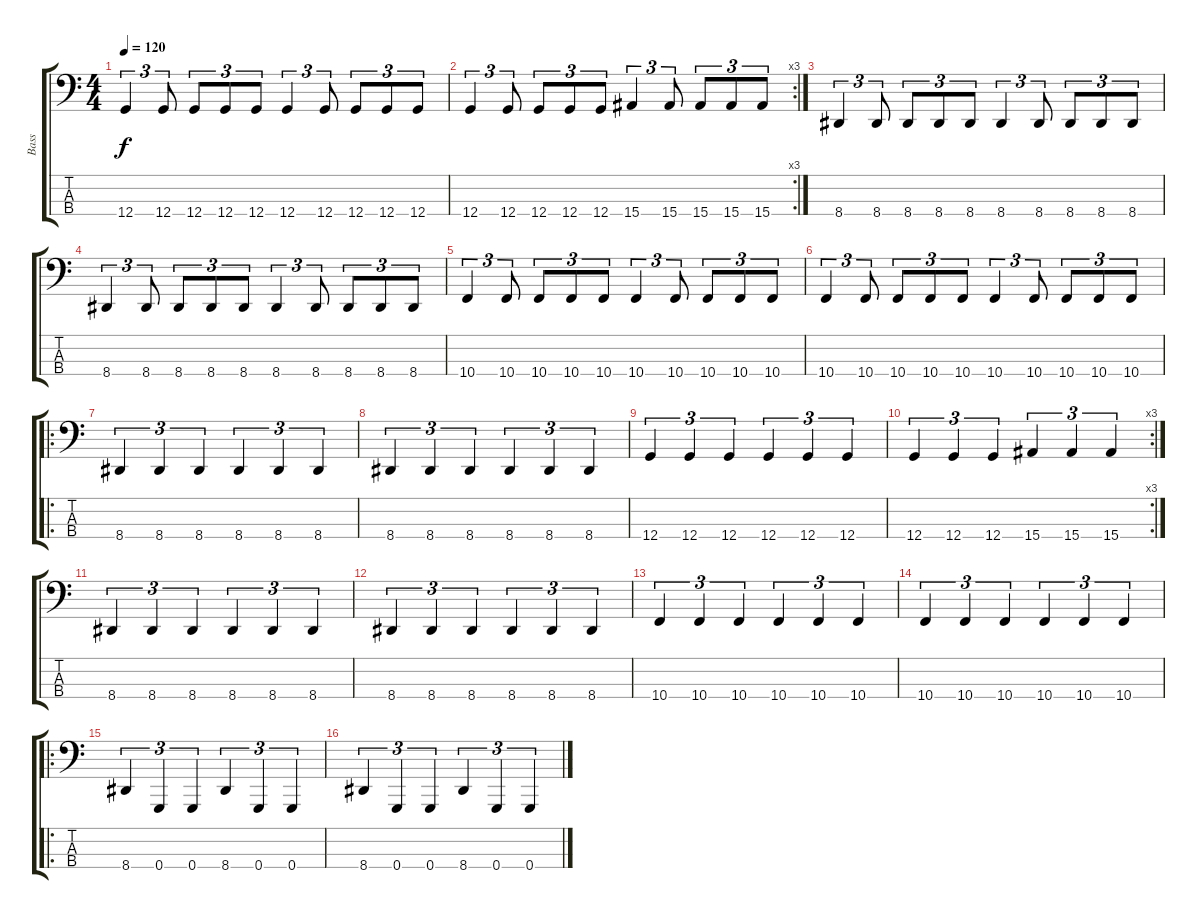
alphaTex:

\track ("Bass" "Bass") {instrument electricbasspick}
\staff {score tabs}
\tuning (Eb2 Bb1 F1 G0) {hide}
\ts (4 4)
\tempo 120
\clef f4
\ks c
12.4.4{tu (3 2) dy f} 12.4.8{tu (3 2)} 12.4.8{tu (3 2)} 12.4.8{tu (3 2)} 12.4.8{tu (3 2)} 12.4.4{tu (3 2)} 12.4.8{tu (3 2)} 12.4.8{tu (3 2)} 12.4.8{tu (3 2)} 12.4.8{tu (3 2)} |
\rc 3
12.4.4{tu (3 2)} 12.4.8{tu (3 2)} 12.4.8{tu (3 2)} 12.4.8{tu (3 2)} 12.4.8{tu (3 2)} 15.4.4{tu (3 2)} 15.4.8{tu (3 2)} 15.4.8{tu (3 2)} 15.4.8{tu (3 2)} 15.4.8{tu (3 2)} |
8.4.4{tu (3 2)} 8.4.8{tu (3 2)} 8.4.8{tu (3 2)} 8.4.8{tu (3 2)} 8.4.8{tu (3 2)} 8.4.4{tu (3 2)} 8.4.8{tu (3 2)} 8.4.8{tu (3 2)} 8.4.8{tu (3 2)} 8.4.8{tu (3 2)} |
8.4.4{tu (3 2)} 8.4.8{tu (3 2)} 8.4.8{tu (3 2)} 8.4.8{tu (3 2)} 8.4.8{tu (3 2)} 8.4.4{tu (3 2)} 8.4.8{tu (3 2)} 8.4.8{tu (3 2)} 8.4.8{tu (3 2)} 8.4.8{tu (3 2)} |
10.4.4{tu (3 2)} 10.4.8{tu (3 2)} 10.4.8{tu (3 2)} 10.4.8{tu (3 2)} 10.4.8{tu (3 2)} 10.4.4{tu (3 2)} 10.4.8{tu (3 2)} 10.4.8{tu (3 2)} 10.4.8{tu (3 2)} 10.4.8{tu (3 2)} |
10.4.4{tu (3 2)} 10.4.8{tu (3 2)} 10.4.8{tu (3 2)} 10.4.8{tu (3 2)} 10.4.8{tu (3 2)} 10.4.4{tu (3 2)} 10.4.8{tu (3 2)} 10.4.8{tu (3 2)} 10.4.8{tu (3 2)} 10.4.8{tu (3 2)} |
\ro
8.4.4{tu (3 2)} 8.4.4{tu (3 2)} 8.4.4{tu (3 2)} 8.4.4{tu (3 2)} 8.4.4{tu (3 2)} 8.4.4{tu (3 2)} |
8.4.4{tu (3 2)} 8.4.4{tu (3 2)} 8.4.4{tu (3 2)} 8.4.4{tu (3 2)} 8.4.4{tu (3 2)} 8.4.4{tu (3 2)} |
12.4.4{tu (3 2)} 12.4.4{tu (3 2)} 12.4.4{tu (3 2)} 12.4.4{tu (3 2)} 12.4.4{tu (3 2)} 12.4.4{tu (3 2)} |
\rc 3
12.4.4{tu (3 2)} 12.4.4{tu (3 2)} 12.4.4{tu (3 2)} 15.4.4{tu (3 2)} 15.4.4{tu (3 2)} 15.4.4{tu (3 2)} |
8.4.4{tu (3 2)} 8.4.4{tu (3 2)} 8.4.4{tu (3 2)} 8.4.4{tu (3 2)} 8.4.4{tu (3 2)} 8.4.4{tu (3 2)} |
8.4.4{tu (3 2)} 8.4.4{tu (3 2)} 8.4.4{tu (3 2)} 8.4.4{tu (3 2)} 8.4.4{tu (3 2)} 8.4.4{tu (3 2)} |
10.4.4{tu (3 2)} 10.4.4{tu (3 2)} 10.4.4{tu (3 2)} 10.4.4{tu (3 2)} 10.4.4{tu (3 2)} 10.4.4{tu (3 2)} |
10.4.4{tu (3 2)} 10.4.4{tu (3 2)} 10.4.4{tu (3 2)} 10.4.4{tu (3 2)} 10.4.4{tu (3 2)} 10.4.4{tu (3 2)} |
\ro
8.4.4{tu (3 2)} 0.4.4{tu (3 2)} 0.4.4{tu (3 2)} 8.4.4{tu (3 2)} 0.4.4{tu (3 2)} 0.4.4{tu (3 2)} |
8.4.4{tu (3 2)} 0.4.4{tu (3 2)} 0.4.4{tu (3 2)} 8.4.4{tu (3 2)} 0.4.4{tu (3 2)} 0.4.4{tu (3 2)}
